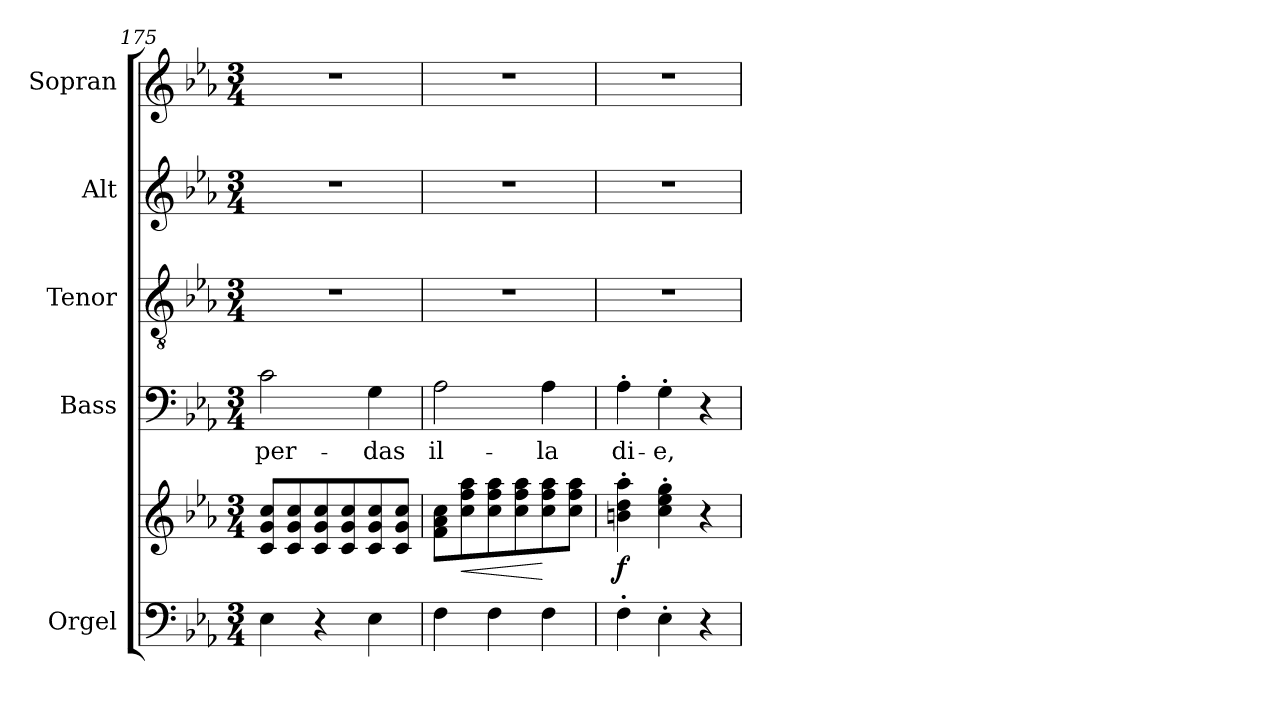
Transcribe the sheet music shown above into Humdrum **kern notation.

**kern	**kern	**dynam	**kern	**text	**kern	**kern	**kern
*part5	*part5	*part5	*part4	*part4	*part3	*part2	*part1
*staff6	*staff5	*staff5/6	*staff4	*staff4	*staff3	*staff2	*staff1
*I"Orgel	*	*	*I"Bass	*	*I"Tenor	*I"Alt	*I"Sopran
*I'Org.	*	*	*I'B.	*	*I'T.	*I'A.	*I'S.
*clefF4	*clefG2	*	*clefF4	*	*clefGv2	*clefG2	*clefG2
*k[b-e-a-]	*k[b-e-a-]	*	*k[b-e-a-]	*	*k[b-e-a-]	*k[b-e-a-]	*k[b-e-a-]
*E-:	*E-:	*	*E-:	*	*E-:	*E-:	*E-:
*M3/4	*M3/4	*	*M3/4	*	*M3/4	*M3/4	*M3/4
=175	=175	=175	=175	=175	=175	=175	=175
!	!	!	!	!LO:LY:b	!	!	!
4E-\	8c/ 8g/ 8cc/L	.	2c\	per-	2.r	2.r	2.r
.	8c/ 8g/ 8cc/	.	.	.	.	.	.
4r	8c/ 8g/ 8cc/	.	.	.	.	.	.
.	8c/ 8g/ 8cc/	.	.	.	.	.	.
!	!	!	!	!LO:LY:b	!	!	!
4E-\	8c/ 8g/ 8cc/	.	4G\	-das	.	.	.
.	8c/ 8g/ 8cc/J	.	.	.	.	.	.
=176	=176	=176	=176	=176	=176	=176	=176
!	!	!	!	!LO:LY:b	!	!	!
4F\	8f\ 8a-\ 8cc\L	.	2A-\	il-	2.r	2.r	2.r
!	!	!LO:HP:b	!	!	!	!	!
.	8cc\ 8ff\ 8aa-\	<	.	.	.	.	.
4F\	8cc\ 8ff\ 8aa-\	.	.	.	.	.	.
.	8cc\ 8ff\ 8aa-\	.	.	.	.	.	.
!	!	!	!	!LO:LY:b	!	!	!
4F\	8cc\ 8ff\ 8aa-\	[	4A-\	-la	.	.	.
.	8cc\ 8ff\ 8aa-\J	.	.	.	.	.	.
!!LO:LB:g=z
=177	=177	=177	=177	=177	=177	=177	=177
!	!	!LO:DY:b	!	!LO:LY:b	!	!	!
4F'>\	4bn\'> 4dd\'> 4aa-\'>	f	4A-'>\	di-	2.r	2.r	2.r
!	!	!	!	!LO:LY:b	!	!	!
4E-'>\	4cc\'> 4ee-\'> 4gg\'>	.	4G'>\	-e,	.	.	.
4r	4r	.	4r	.	.	.	.
=	=	=	=	=	=	=	=
*-	*-	*-	*-	*-	*-	*-	*-
